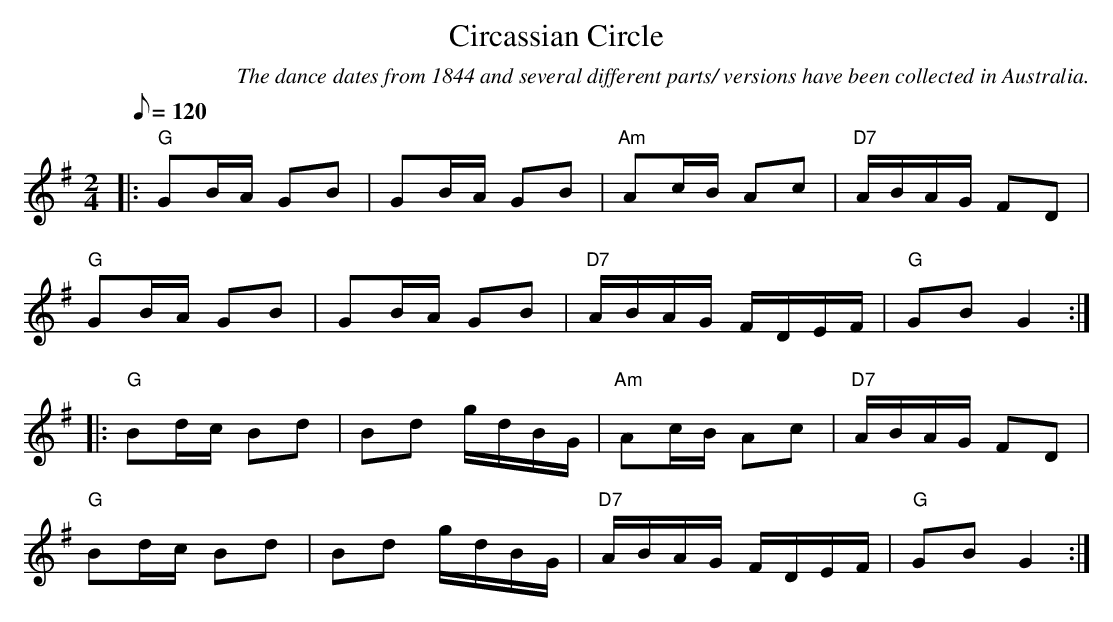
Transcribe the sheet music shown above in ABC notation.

X:1
T:Circassian Circle
C:The dance dates from 1844 and several different parts/ versions have been collected in Australia.
M:2/4
L:1/8
Q:120
K:G
|:"G"GB/2A/2 GB|GB/2A/2 GB|"Am"Ac/2B/2 Ac|"D7"A/2B/2A/2G/2 FD|
"G"GB/2A/2 GB|GB/2A/2 GB|"D7"A/2B/2A/2G/2 F/2D/2E/2F/2|"G"GB G2:|
|:"G"Bd/2c/2 Bd|Bd g/2d/2B/2G/2|"Am"Ac/2B/2 Ac|"D7"A/2B/2A/2G/2 FD|
"G"Bd/2c/2 Bd|Bd g/2d/2B/2G/2|"D7"A/2B/2A/2G/2 F/2D/2E/2F/2|"G"GB G2:|
